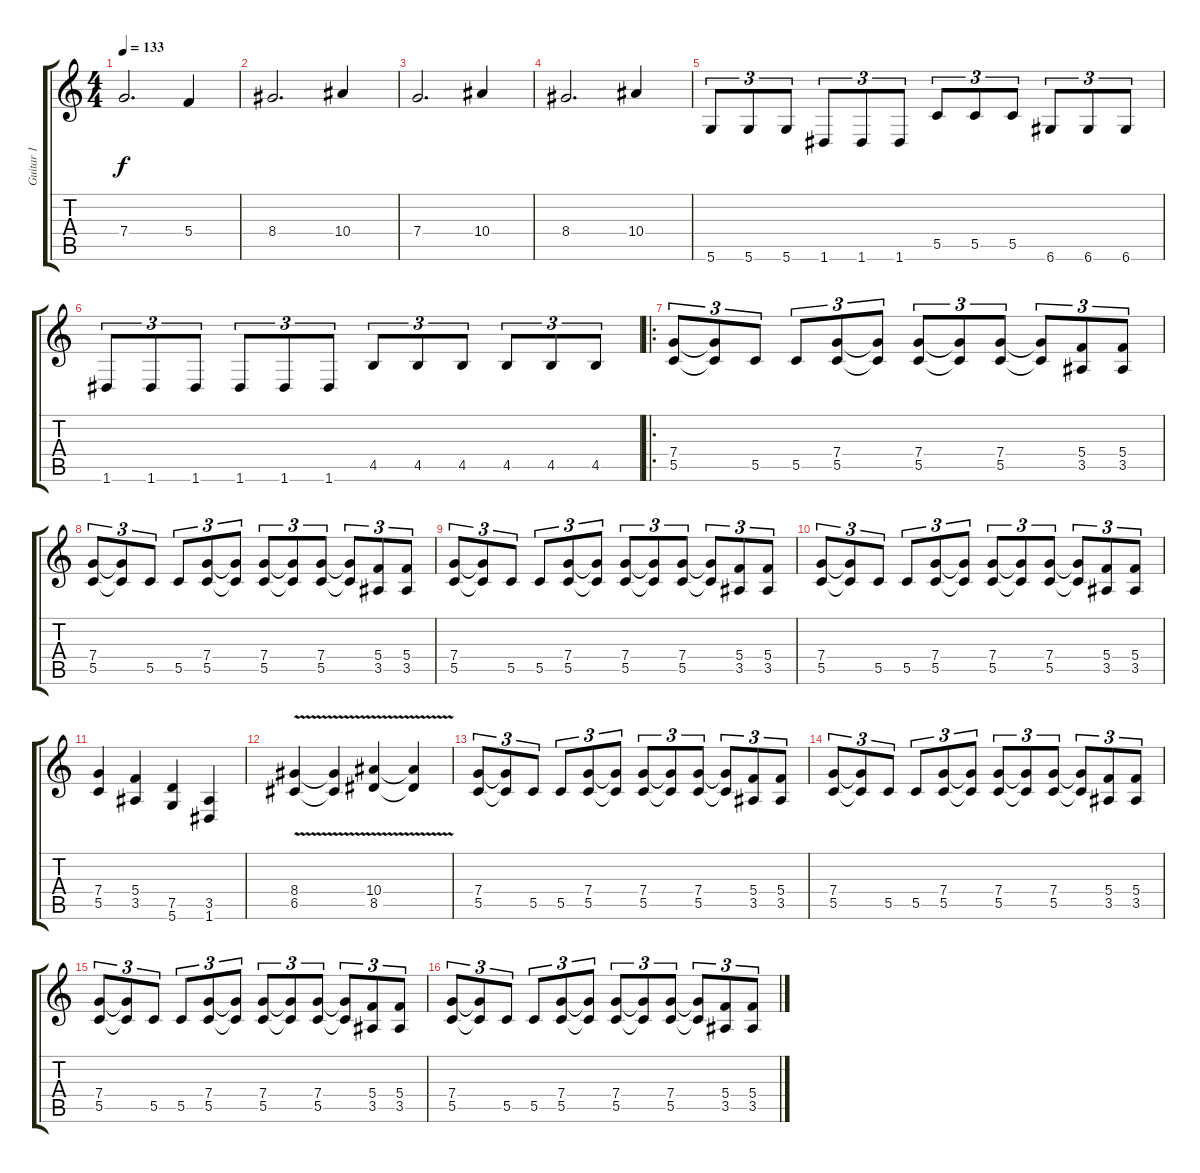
\track ("Guitar 1" "Guitar 1") {instrument distortionguitar}
\staff {score tabs}
\tuning (D4 A3 F3 C3 G2 D2) {hide}
\ts (4 4)
\tempo 133
\clef g2
\ks c
7.4.2{d dy f} 5.4.4 |
8.4.2{d} 10.4.4 |
7.4.2{d} 10.4.4 |
8.4.2{d} 10.4.4 |
5.6.8{tu (3 2)} 5.6.8{tu (3 2)} 5.6.8{tu (3 2)} 1.6.8{tu (3 2)} 1.6.8{tu (3 2)} 1.6.8{tu (3 2)} 5.5.8{tu (3 2)} 5.5.8{tu (3 2)} 5.5.8{tu (3 2)} 6.6.8{tu (3 2)} 6.6.8{tu (3 2)} 6.6.8{tu (3 2)} |
1.6.8{tu (3 2)} 1.6.8{tu (3 2)} 1.6.8{tu (3 2)} 1.6.8{tu (3 2)} 1.6.8{tu (3 2)} 1.6.8{tu (3 2)} 4.5.8{tu (3 2)} 4.5.8{tu (3 2)} 4.5.8{tu (3 2)} 4.5.8{tu (3 2)} 4.5.8{tu (3 2)} 4.5.8{tu (3 2)} |
\ro
(7.4 5.5).8{tu (3 2)} (7.4{t} 5.5{t}).8{tu (3 2)} 5.5.8{tu (3 2)} 5.5.8{tu (3 2)} (7.4 5.5).8{tu (3 2)} (7.4{t} 5.5{t}).8{tu (3 2)} (7.4 5.5).8{tu (3 2)} (7.4{t} 5.5{t}).8{tu (3 2)} (7.4 5.5).8{tu (3 2)} (7.4{t} 5.5{t}).8{tu (3 2)} (5.4 3.5).8{tu (3 2)} (5.4 3.5).8{tu (3 2)} |
(7.4 5.5).8{tu (3 2)} (7.4{t} 5.5{t}).8{tu (3 2)} 5.5.8{tu (3 2)} 5.5.8{tu (3 2)} (7.4 5.5).8{tu (3 2)} (7.4{t} 5.5{t}).8{tu (3 2)} (7.4 5.5).8{tu (3 2)} (7.4{t} 5.5{t}).8{tu (3 2)} (7.4 5.5).8{tu (3 2)} (7.4{t} 5.5{t}).8{tu (3 2)} (5.4 3.5).8{tu (3 2)} (5.4 3.5).8{tu (3 2)} |
(7.4 5.5).8{tu (3 2)} (7.4{t} 5.5{t}).8{tu (3 2)} 5.5.8{tu (3 2)} 5.5.8{tu (3 2)} (7.4 5.5).8{tu (3 2)} (7.4{t} 5.5{t}).8{tu (3 2)} (7.4 5.5).8{tu (3 2)} (7.4{t} 5.5{t}).8{tu (3 2)} (7.4 5.5).8{tu (3 2)} (7.4{t} 5.5{t}).8{tu (3 2)} (5.4 3.5).8{tu (3 2)} (5.4 3.5).8{tu (3 2)} |
(7.4 5.5).8{tu (3 2)} (7.4{t} 5.5{t}).8{tu (3 2)} 5.5.8{tu (3 2)} 5.5.8{tu (3 2)} (7.4 5.5).8{tu (3 2)} (7.4{t} 5.5{t}).8{tu (3 2)} (7.4 5.5).8{tu (3 2)} (7.4{t} 5.5{t}).8{tu (3 2)} (7.4 5.5).8{tu (3 2)} (7.4{t} 5.5{t}).8{tu (3 2)} (5.4 3.5).8{tu (3 2)} (5.4 3.5).8{tu (3 2)} |
(7.4 5.5).4 (5.4 3.5).4 (7.5 5.6).4 (3.5 1.6).4 |
(8.4 6.5{v}).4 (8.4{t} 6.5{v t}).4 (10.4 8.5{v}).4 (10.4{t} 8.5{v t}).4 |
(7.4 5.5).8{tu (3 2)} (7.4{t} 5.5{t}).8{tu (3 2)} 5.5.8{tu (3 2)} 5.5.8{tu (3 2)} (7.4 5.5).8{tu (3 2)} (7.4{t} 5.5{t}).8{tu (3 2)} (7.4 5.5).8{tu (3 2)} (7.4{t} 5.5{t}).8{tu (3 2)} (7.4 5.5).8{tu (3 2)} (7.4{t} 5.5{t}).8{tu (3 2)} (5.4 3.5).8{tu (3 2)} (5.4 3.5).8{tu (3 2)} |
(7.4 5.5).8{tu (3 2)} (7.4{t} 5.5{t}).8{tu (3 2)} 5.5.8{tu (3 2)} 5.5.8{tu (3 2)} (7.4 5.5).8{tu (3 2)} (7.4{t} 5.5{t}).8{tu (3 2)} (7.4 5.5).8{tu (3 2)} (7.4{t} 5.5{t}).8{tu (3 2)} (7.4 5.5).8{tu (3 2)} (7.4{t} 5.5{t}).8{tu (3 2)} (5.4 3.5).8{tu (3 2)} (5.4 3.5).8{tu (3 2)} |
(7.4 5.5).8{tu (3 2)} (7.4{t} 5.5{t}).8{tu (3 2)} 5.5.8{tu (3 2)} 5.5.8{tu (3 2)} (7.4 5.5).8{tu (3 2)} (7.4{t} 5.5{t}).8{tu (3 2)} (7.4 5.5).8{tu (3 2)} (7.4{t} 5.5{t}).8{tu (3 2)} (7.4 5.5).8{tu (3 2)} (7.4{t} 5.5{t}).8{tu (3 2)} (5.4 3.5).8{tu (3 2)} (5.4 3.5).8{tu (3 2)} |
(7.4 5.5).8{tu (3 2)} (7.4{t} 5.5{t}).8{tu (3 2)} 5.5.8{tu (3 2)} 5.5.8{tu (3 2)} (7.4 5.5).8{tu (3 2)} (7.4{t} 5.5{t}).8{tu (3 2)} (7.4 5.5).8{tu (3 2)} (7.4{t} 5.5{t}).8{tu (3 2)} (7.4 5.5).8{tu (3 2)} (7.4{t} 5.5{t}).8{tu (3 2)} (5.4 3.5).8{tu (3 2)} (5.4 3.5).8{tu (3 2)}
